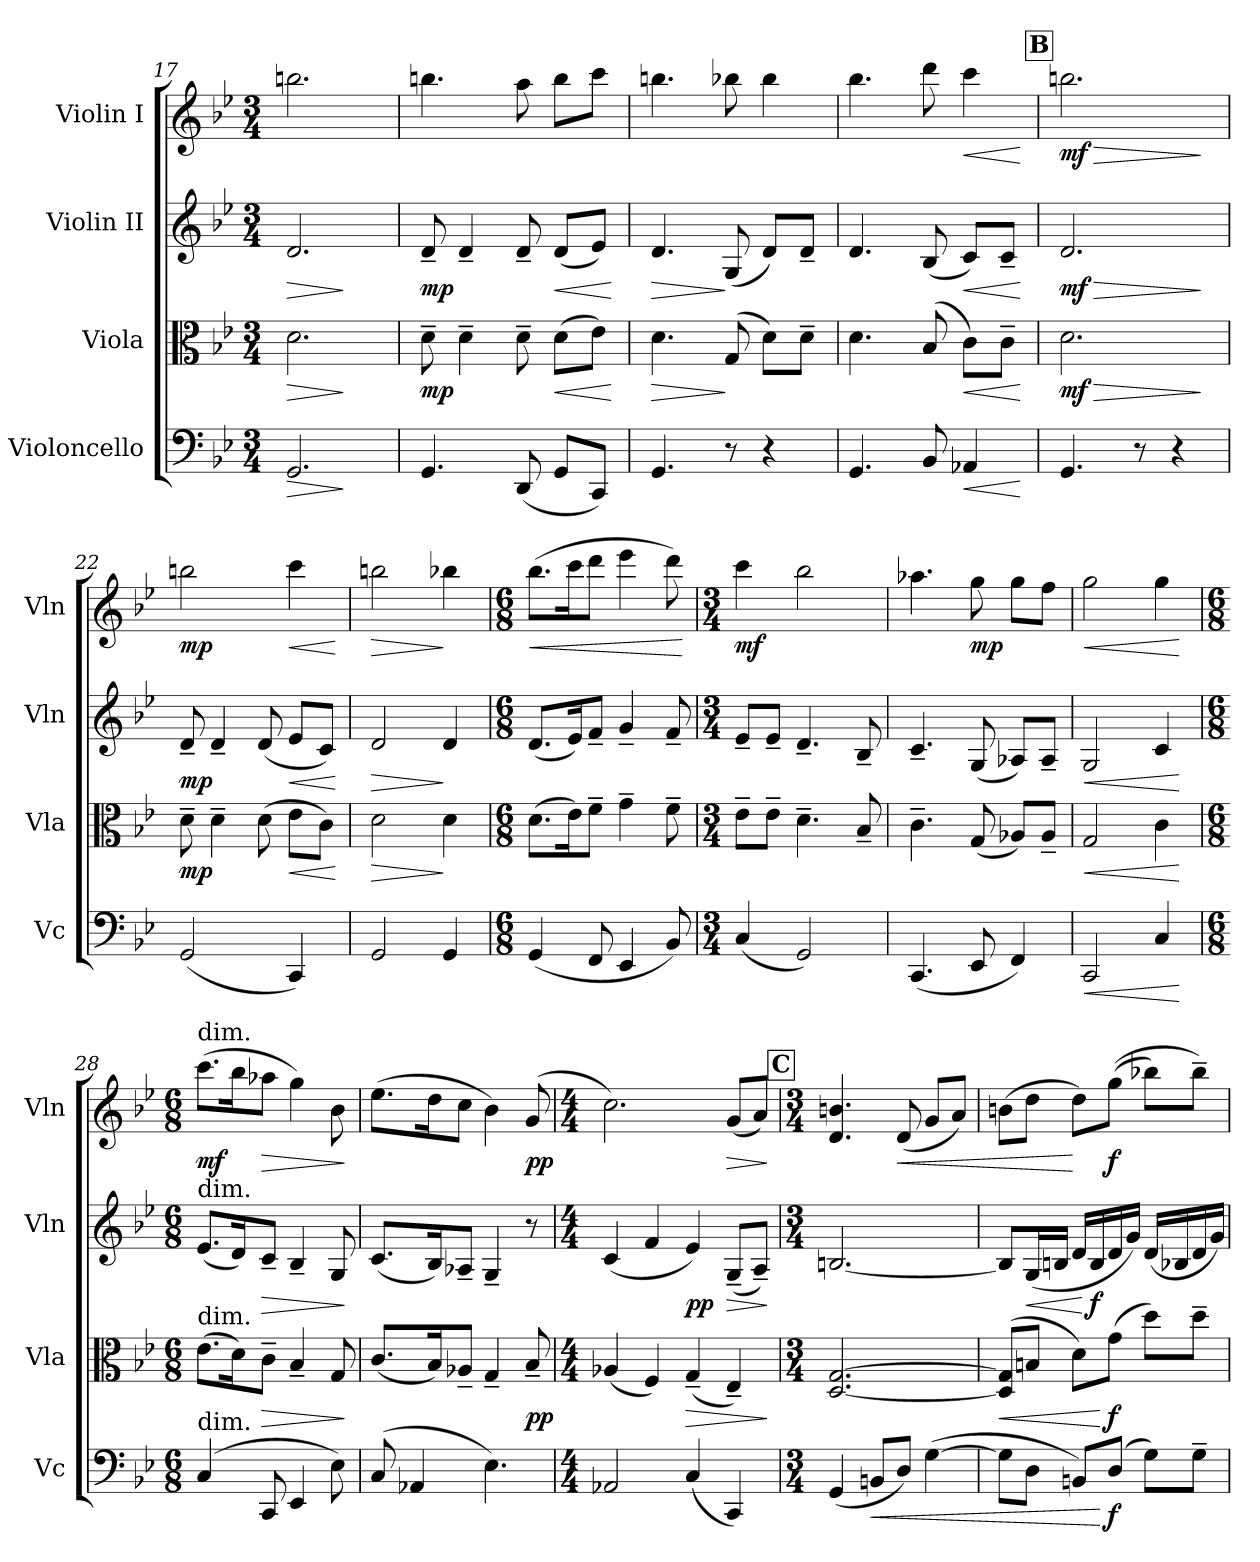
**kern	**dynam	**kern	**dynam	**kern	**dynam	**kern	**dynam
*part4	*part4	*part3	*part3	*part2	*part2	*part1	*part1
*staff4	*staff4	*staff3	*staff3	*staff2	*staff2	*staff1	*staff1
*I"Violoncello	*	*I"Viola	*	*I"Violin II	*	*I"Violin I	*
*I'Vc	*	*I'Vla	*	*I'Vln	*	*I'Vln	*
*clefF4	*	*clefC3	*	*clefG2	*	*clefG2	*
*k[b-e-]	*	*k[b-e-]	*	*k[b-e-]	*	*k[b-e-]	*
*M3/4	*	*M3/4	*	*M3/4	*	*M3/4	*
=17	=17	=17	=17	=17	=17	=17	=17
!	!LO:HP:b	!	!LO:HP:b	!	!LO:HP:b	!	!
2.GG/	>	2.d\	>	2.d/	>	2.bbn\	.
.	]	.	]	.	]	.	.
=18	=18	=18	=18	=18	=18	=18	=18
!	!	!	!LO:DY:b	!	!LO:DY:b	!	!
4.GG/	.	8d~\	mp	8d~/	mp	4.bbn\	.
.	.	4d~\	.	4d~/	.	.	.
(8DD/	.	8d~\	.	8d~/	.	8aa\	.
!	!	!	!LO:HP:b	!	!LO:HP:b	!	!
8GG/L	.	(8d\L	<	(8d/L	<	8bb\L	.
8CC/J)	.	8e-\J)	.	8e-/J)	.	8ccc\J	.
.	.	.	[	.	[	.	.
=19	=19	=19	=19	=19	=19	=19	=19
!	!	!	!LO:HP:b	!	!LO:HP:b	!	!
4.GG/	.	4.d\	>	4.d/	>	4.bbn\	.
8r	.	(8G/	]	(8G/	]	8bb-X\	.
4r	.	8d\L)	.	8d/L)	.	4bb-\	.
.	.	8d~\J	.	8d~/J	.	.	.
=20	=20	=20	=20	=20	=20	=20	=20
4.GG/	.	4.d\	.	4.d/	.	4.bb-\	.
8BB-/	.	(8B-/	.	(8B-/	.	8ddd\	.
!	!LO:HP:b	!	!LO:HP:b	!	!LO:HP:b	!	!LO:HP:b
4AA-X/	<	8c\L)	<	8c/L)	<	4ccc\	<
.	.	8c~\J	.	8c~/J	.	.	.
.	[	.	[	.	[	.	[
!!LO:PB:g=z
!!LO:REH:place=s1:a:B:fs=14:t=B
=21	=21	=21	=21	=21	=21	=21	=21
!	!	!	!LO:HP:b	!	!LO:HP:b	!	!LO:HP:b
!	!	!	!LO:DY:n=1:b	!	!LO:DY:n=1:b	!	!LO:DY:n=1:b
4.GG/	.	2.d\	> mf	2.d/	> mf	2.bbn\	> mf
8r	.	.	.	.	.	.	.
4r	.	.	.	.	.	.	.
.	.	.	]	.	]	.	]
=22	=22	=22	=22	=22	=22	=22	=22
!	!	!	!LO:DY:b	!	!LO:DY:b	!	!LO:DY:b
(2GG/	.	8d~\	mp	8d~/	mp	2bbn\	mp
.	.	4d~\	.	4d~/	.	.	.
.	.	(8d\	.	(8d/	.	.	.
!	!	!	!LO:HP:b	!	!LO:HP:b	!	!LO:HP:b
4CC/)	.	8e-\L	<	8e-/L	<	4ccc\	<
.	.	8c\J)	.	8c/J)	.	.	.
.	.	.	[	.	[	.	[
=23	=23	=23	=23	=23	=23	=23	=23
!	!	!	!LO:HP:b	!	!LO:HP:b	!	!LO:HP:b
2GG/	.	2d\	>	2d/	>	2bbn\	>
4GG/	.	4d\	]	4d/	]	4bb-X\	]
=24	=24	=24	=24	=24	=24	=24	=24
*M6/8	*	*M6/8	*	*M6/8	*	*M6/8	*
!	!	!	!	!	!	!	!LO:HP:b
(4GG/	.	(8.d\L	.	(8.d/L	.	(8.bb-\L	<
.	.	16e-\K)	.	16e-/K)	.	16ccc\K	.
8FF/	.	8f~\J	.	8f~/J	.	8ddd\J	.
4EE-/	.	4g~\	.	4g~/	.	4eee-\	.
8BB-/)	.	8f~\	.	8f~/	.	8ddd\)	.
.	.	.	.	.	.	.	[
=25	=25	=25	=25	=25	=25	=25	=25
*M3/4	*	*M3/4	*	*M3/4	*	*M3/4	*
!	!	!	!	!	!	!	!LO:DY:b
(4C/	.	8e-~\L	.	8e-~/L	.	4ccc\	mf
.	.	8e-~\J	.	8e-~/J	.	.	.
2GG/)	.	4.d~\	.	4.d~/	.	2bb-\	.
.	.	8B-~/	.	8B-~/	.	.	.
=26	=26	=26	=26	=26	=26	=26	=26
(4.CC/	.	4.c~\	.	4.c~/	.	4.aa-X\	.
!	!	!	!	!	!	!	!LO:DY:b
8EE-/	.	(8G/	.	(8G/	.	8gg\	mp
4FF/)	.	8A-X/L)	.	8A-X/L)	.	8gg\L	.
.	.	8A-~/J	.	8A-~/J	.	8ff\J	.
=27	=27	=27	=27	=27	=27	=27	=27
!	!LO:HP:b	!	!LO:HP:b	!	!LO:HP:b	!	!LO:HP:b
2CC/	<	2G/	<	2G/	<	2gg\	<
4C/	.	4c\	.	4c/	.	4gg\	.
.	[	.	[	.	[	.	[
!!LO:LB:g=z
=28	=28	=28	=28	=28	=28	=28	=28
*M6/8	*	*M6/8	*	*M6/8	*	*M6/8	*
!	!	!	!	!	!	!LO:TX:a:t=dim.	!
!	!	!	!	!LO:TX:a:t=dim.	!	!	!
!	!	!LO:TX:a:t=dim.	!	!	!	!	!
!LO:TX:a:t=dim.	!	!	!	!	!	!	!
!	!	!	!	!	!	!	!LO:DY:b
(4C/	.	(8.e-\L	.	(8.e-/L	.	(8.ccc\L	mf
.	.	16d\K)	.	16d/K)	.	16bb-\K	.
!	!	!	!LO:HP:b	!	!LO:HP:b	!	!LO:HP:b
8CC/	.	8c~\J	>	8c~/J	>	8aa-X\J	>
4EE-/	.	4B-~/	.	4B-~/	.	4gg\)	.
8E-\)	.	8G/	.	8G/	.	8b-\	.
.	.	.	]	.	]	.	]
=29	=29	=29	=29	=29	=29	=29	=29
(8C/	.	(8.c/L	.	(8.c/L	.	(8.ee-\L	.
4AA-X/	.	.	.	.	.	.	.
.	.	16B-/K)	.	16B-/K)	.	16dd\K	.
.	.	8A-X~/J	.	8A-X~/J	.	8cc\J	.
4.E-\)	.	4G~/	.	4G~/	.	4b-\)	.
!	!	!	!LO:DY:b	!	!	!	!LO:DY:b
.	.	8B-~/	pp	8r	.	(8g/	pp
=30	=30	=30	=30	=30	=30	=30	=30
*M4/4	*	*M4/4	*	*M4/4	*	*M4/4	*
2AA-X/	.	(4A-X/	.	(4c/	.	2.cc\)	.
.	.	4F/)	.	4f/	.	.	.
!	!	!	!LO:HP:b	!	!LO:DY:b	!	!
(4C/	.	(4G~/	>	4e-/)	pp	.	.
!	!	!	!	!	!LO:HP:b	!	!LO:HP:b
4CC/)	.	4E-~/)	.	(8G~/L	>	(8g/L	>
.	.	.	.	8A~/J)	.	8a/J)	.
.	.	.	]	.	]	.	]
!!LO:REH:place=s1:a:B:fs=14:t=C
=31	=31	=31	=31	=31	=31	=31	=31
*M3/4	*	*M3/4	*	*M3/4	*	*M3/4	*
(4GG/	.	[2.D/ [2.G/	.	[2.Bn/	.	4.d/ 4.bn/	.
!	!LO:HP:b	!	!	!	!	!	!
8BBn/L	<	.	.	.	.	.	.
!	!	!	!	!	!	!	!LO:HP:b
8D/J)	.	.	.	.	.	(8d/	<
([4G\	.	.	.	.	.	8g/L	.
.	.	.	.	.	.	8a/J)	.
!!LO:LB:g=z
=32	=32	=32	=32	=32	=32	=32	=32
!	!	!	!LO:HP:b	!	!	!	!
8G\L]	.	(8D/] 8G/]L	<	8B/L]	.	(8bn\L	.
!	!	!	!	!	!LO:HP:b	!	!
8D\J	.	8Bn/J	.	(16G/L	<	8dd\J	.
.	.	.	.	16Bn/JJ	.	.	.
8BBn/L)	.	8d\L)	.	16d/LL	.	8dd\L)	[
!	!	!	!	!	!LO:DY:n=1:b	!	!
.	.	.	.	16B/	[ f	.	.
!	!LO:DY:n=1:b	!	!LO:DY:n=1:b	!	!	!	!LO:DY:b
(8D/J	[ f	(8g\J	[ f	16d/	.	((8gg\J	f
.	.	.	.	16g/JJ)	.	.	.
8G\L)	.	8dd\L)	.	(16d/LL	.	8bb-X\L)	.
.	.	.	.	16B-X/	.	.	.
8G~\J	.	8dd~\J	.	16d/	.	8bb-~\J)	.
.	.	.	.	16g/JJ)	.	.	.
=	=	=	=	=	=	=	=
*-	*-	*-	*-	*-	*-	*-	*-
